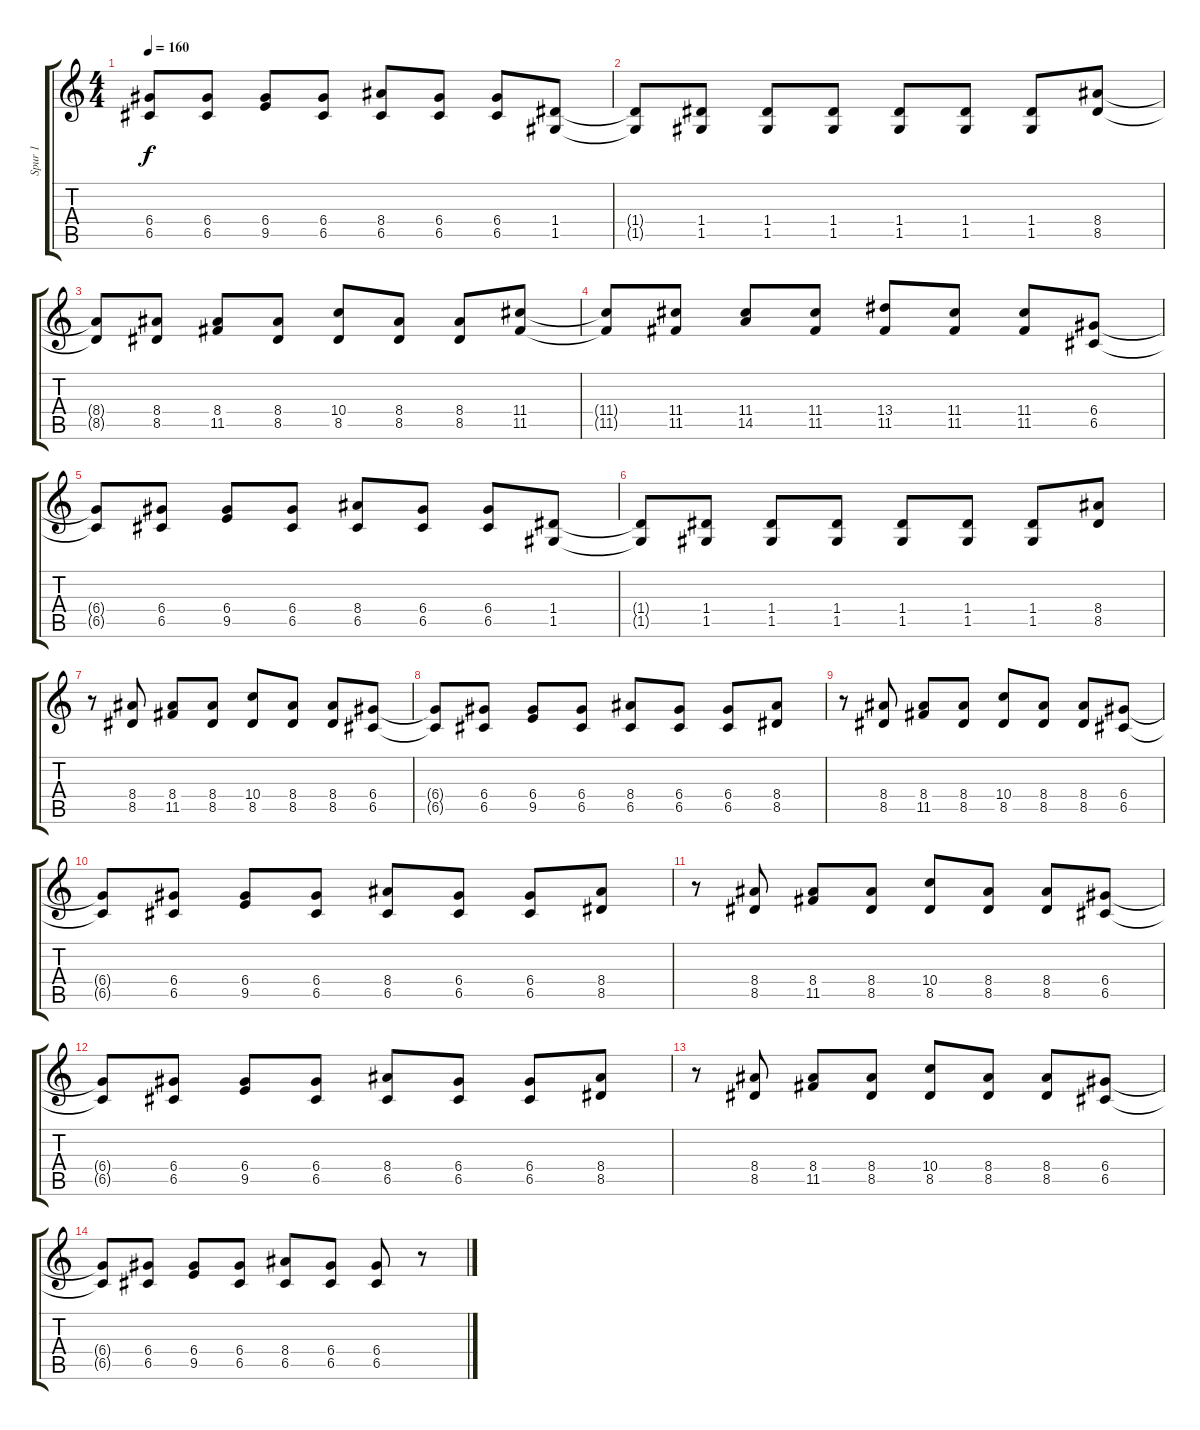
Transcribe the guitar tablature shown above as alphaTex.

\track ("Spur 1" "Spur 1") {instrument distortionguitar}
\staff {score tabs}
\tuning (D4 B3 G3 D3 G2 D2) {hide}
\ts (4 4)
\tempo 160
\clef g2
\ks c
(6.4{t} 6.5{t}).8{dy f} (6.4 6.5).8 (6.4 9.5).8 (6.4 6.5).8 (8.4 6.5).8 (6.4 6.5).8 (6.4 6.5).8 (1.4 1.5).8 |
(1.4{t} 1.5{t}).8 (1.4 1.5).8 (1.4 1.5).8 (1.4 1.5).8 (1.4 1.5).8 (1.4 1.5).8 (1.4 1.5).8 (8.4 8.5).8 |
(8.4{t} 8.5{t}).8 (8.4 8.5).8 (8.4 11.5).8 (8.4 8.5).8 (10.4 8.5).8 (8.4 8.5).8 (8.4 8.5).8 (11.4 11.5).8 |
(11.4{t} 11.5{t}).8 (11.4 11.5).8 (11.4 14.5).8 (11.4 11.5).8 (13.4 11.5).8 (11.4 11.5).8 (11.4 11.5).8 (6.4 6.5).8 |
(6.4{t} 6.5{t}).8 (6.4 6.5).8 (6.4 9.5).8 (6.4 6.5).8 (8.4 6.5).8 (6.4 6.5).8 (6.4 6.5).8 (1.4 1.5).8 |
(1.4{t} 1.5{t}).8 (1.4 1.5).8 (1.4 1.5).8 (1.4 1.5).8 (1.4 1.5).8 (1.4 1.5).8 (1.4 1.5).8 (8.4 8.5).8 |
r.8 (8.4 8.5).8 (8.4 11.5).8 (8.4 8.5).8 (10.4 8.5).8 (8.4 8.5).8 (8.4 8.5).8 (6.4 6.5).8 |
(6.4{t} 6.5{t}).8 (6.4 6.5).8 (6.4 9.5).8 (6.4 6.5).8 (8.4 6.5).8 (6.4 6.5).8 (6.4 6.5).8 (8.4 8.5).8 |
r.8 (8.4 8.5).8 (8.4 11.5).8 (8.4 8.5).8 (10.4 8.5).8 (8.4 8.5).8 (8.4 8.5).8 (6.4 6.5).8 |
(6.4{t} 6.5{t}).8 (6.4 6.5).8 (6.4 9.5).8 (6.4 6.5).8 (8.4 6.5).8 (6.4 6.5).8 (6.4 6.5).8 (8.4 8.5).8 |
r.8 (8.4 8.5).8 (8.4 11.5).8 (8.4 8.5).8 (10.4 8.5).8 (8.4 8.5).8 (8.4 8.5).8 (6.4 6.5).8 |
(6.4{t} 6.5{t}).8 (6.4 6.5).8 (6.4 9.5).8 (6.4 6.5).8 (8.4 6.5).8 (6.4 6.5).8 (6.4 6.5).8 (8.4 8.5).8 |
r.8 (8.4 8.5).8 (8.4 11.5).8 (8.4 8.5).8 (10.4 8.5).8 (8.4 8.5).8 (8.4 8.5).8 (6.4 6.5).8 |
(6.4{t} 6.5{t}).8 (6.4 6.5).8 (6.4 9.5).8 (6.4 6.5).8 (8.4 6.5).8 (6.4 6.5).8 (6.4 6.5).8 r.8
